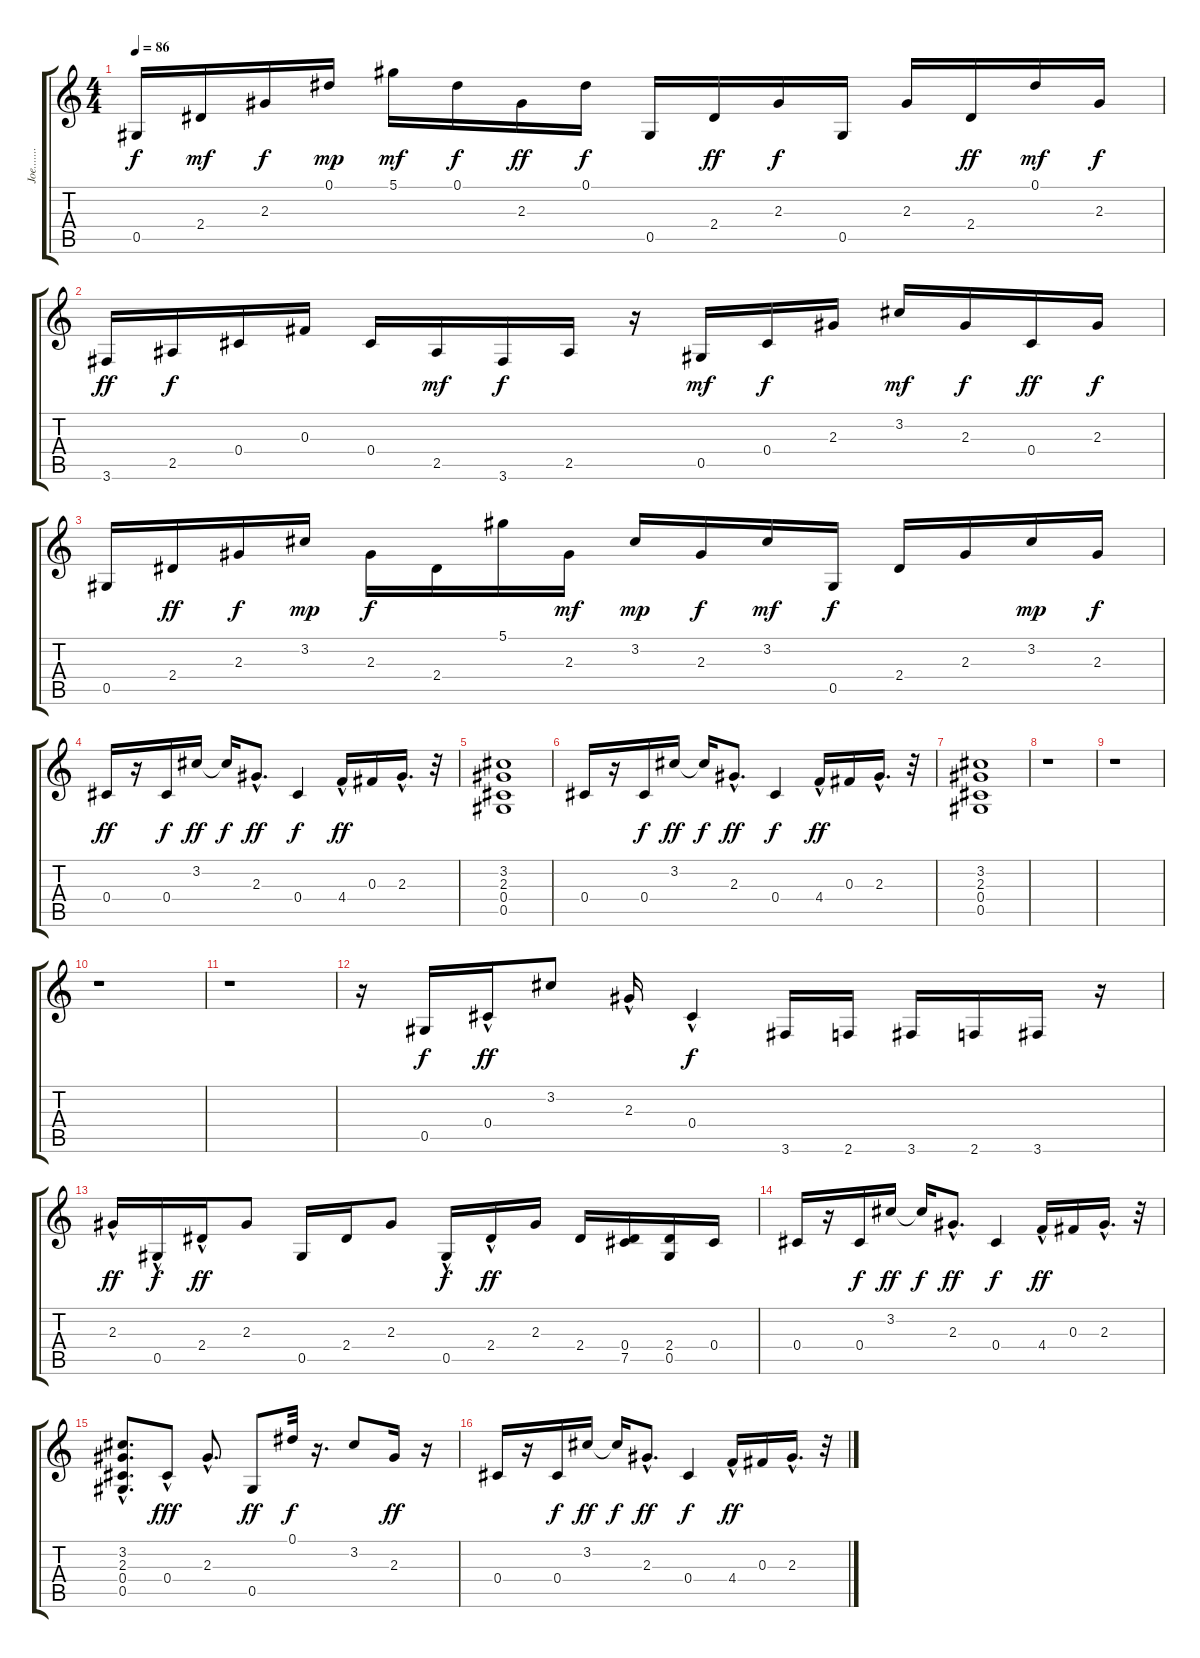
\track ("Joe.......still" "Joe.......") {instrument distortionguitar}
\staff {score tabs}
\tuning (Eb4 Bb3 Gb3 Db3 Ab2 Eb2) {hide}
\ts (4 4)
\tempo 86
\clef g2
\ks c
0.5.16{dy f} 2.4.16{dy mf} 2.3.16{dy f} 0.1.16{dy mp} 5.1.16{dy mf} 0.1.16{dy f} 2.3.16{dy ff} 0.1.16{dy f} 0.5.16 2.4.16{dy ff} 2.3.16{dy f} 0.5.16 2.3.16 2.4.16{dy ff} 0.1.16{dy mf} 2.3.16{dy f} |
3.6.16{dy ff} 2.5.16{dy f} 0.4.16 0.3.16 0.4.16 2.5.16{dy mf} 3.6.16{dy f} 2.5.16 r.16 0.5.16{dy mf} 0.4.16{dy f} 2.3.16 3.2.16{dy mf} 2.3.16{dy f} 0.4.16{dy ff} 2.3.16{dy f} |
0.5.16 2.4.16{dy ff} 2.3.16{dy f} 3.2.16{dy mp} 2.3.16{dy f} 2.4.16 5.1.16 2.3.16{dy mf} 3.2.16{dy mp} 2.3.16{dy f} 3.2.16{dy mf} 0.5.16{dy f} 2.4.16 2.3.16 3.2.16{dy mp} 2.3.16{dy f} |
0.4.16{dy ff} r.16 0.4.16{dy f} 3.2.16{dy ff} 3.2{t}.16{dy f} 2.3{hac}.8{d dy ff} 0.4.4{dy f} 4.4{hac}.16{dy ff} 0.3.16 2.3{hac}.16{d} r.32 |
(3.2 2.3 0.4 0.5).1 |
0.4.16 r.16 0.4.16{dy f} 3.2.16{dy ff} 3.2{t}.16{dy f} 2.3{hac}.8{d dy ff} 0.4.4{dy f} 4.4{hac}.16{dy ff} 0.3.16 2.3{hac}.16{d} r.32 |
(3.2 2.3 0.4 0.5).1 |
r.1 |
r.1 |
r.1 |
r.1 |
r.16 0.5.16{dy f} 0.4{hac}.16{dy ff} 3.2.8 2.3{hac}.16 0.4{hac}.4{dy f} 3.6.16 2.6.16 3.6.16 2.6.16 3.6.16 r.16 |
2.3{hac}.16{dy ff} 0.5{hac}.16{dy f} 2.4{hac}.16{dy ff} 2.3.8 0.5.16 2.4.16 2.3.8 0.5{hac}.16{dy f} 2.4{hac}.16{dy ff} 2.3.16 2.4.16 (0.4 7.5).16 (2.4 0.5).16 0.4.16 |
0.4.16 r.16 0.4.16{dy f} 3.2.16{dy ff} 3.2{t}.16{dy f} 2.3{hac}.8{d dy ff} 0.4.4{dy f} 4.4{hac}.16{dy ff} 0.3.16 2.3{hac}.16{d} r.32 |
(3.2{hac} 2.3{hac} 0.4{hac} 0.5{hac}).8{d} 0.4{hac}.8{dy fff} 2.3{hac}.8{d} 0.5.8{dy ff} 0.1.32{dy f} r.16{d} 3.2.8 2.3.16{dy ff} r.16 |
0.4.16 r.16 0.4.16{dy f} 3.2.16{dy ff} 3.2{t}.16{dy f} 2.3{hac}.8{d dy ff} 0.4.4{dy f} 4.4{hac}.16{dy ff} 0.3.16 2.3{hac}.16{d} r.32
